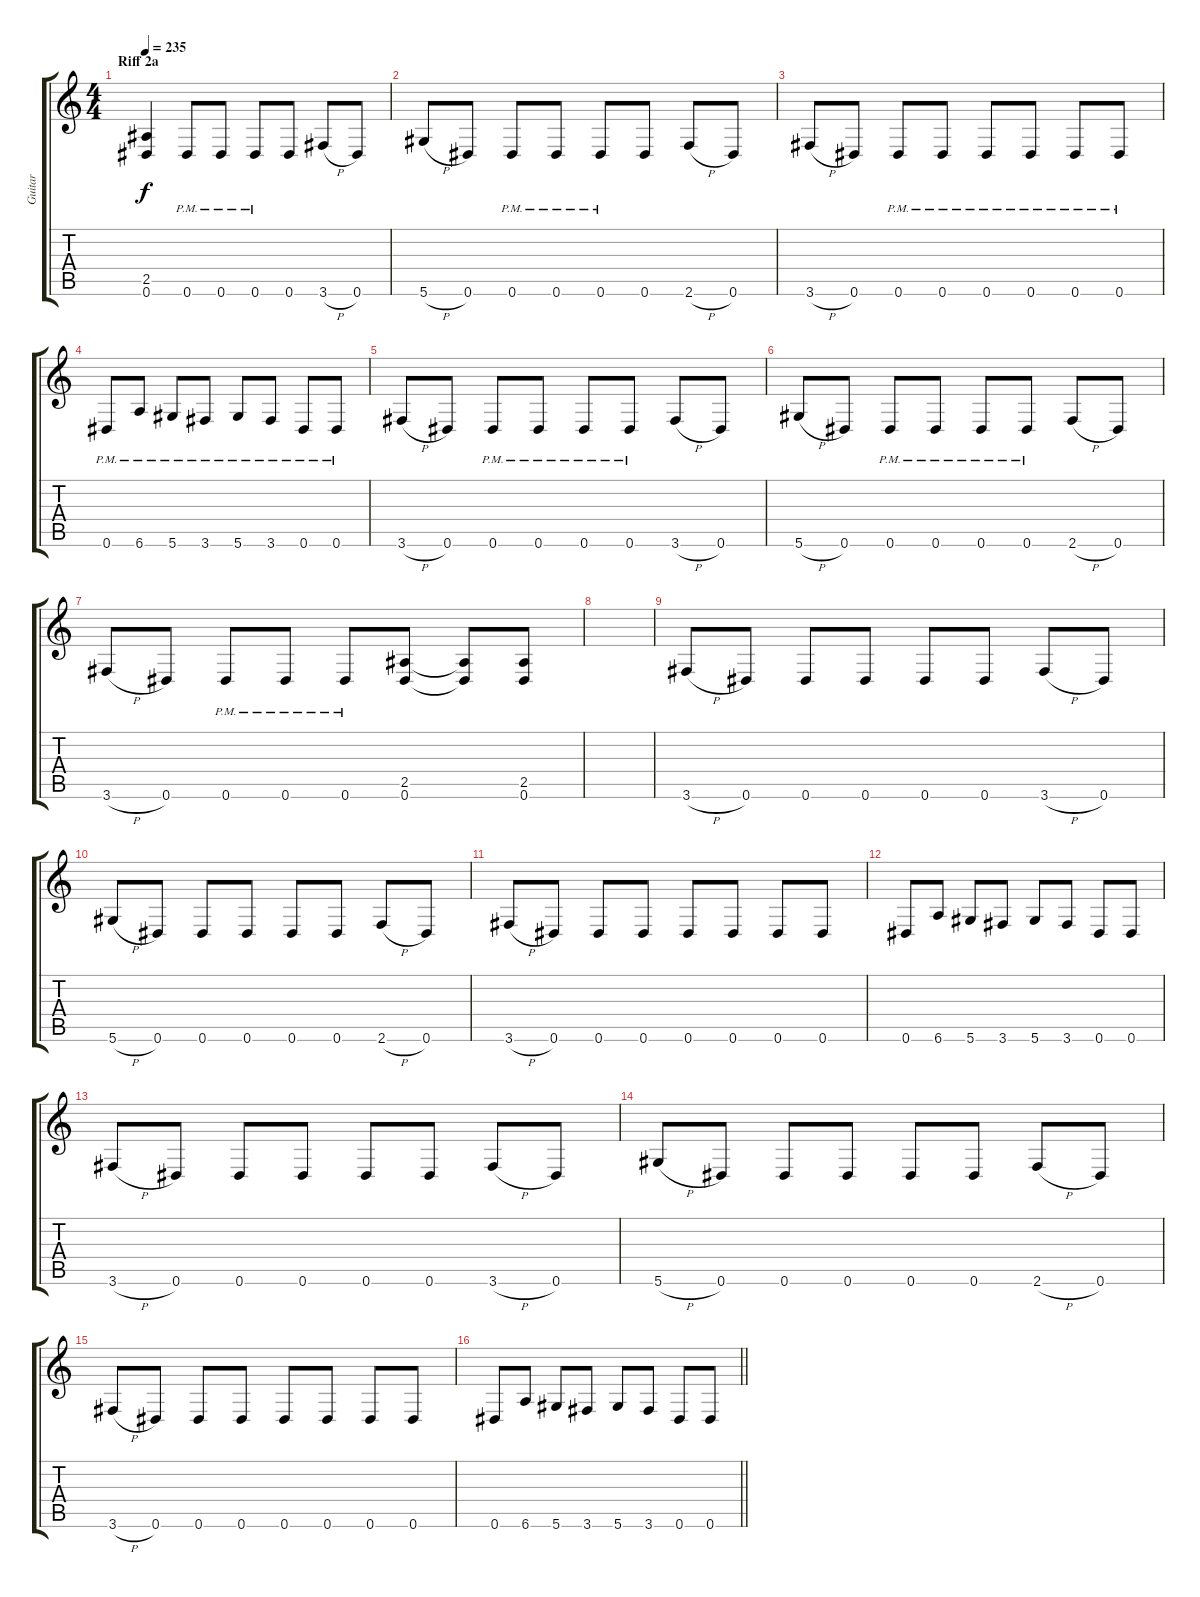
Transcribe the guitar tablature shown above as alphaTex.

\track ("Guitar" "Guitar") {instrument distortionguitar}
\staff {score tabs}
\tuning (Eb4 Bb3 Gb3 Db3 Ab2 Eb2) {hide}
\ts (4 4)
\section ("" "Riff 2a")
\tempo 235
\clef g2
\ks aminor
(2.5 0.6).4{dy f} 0.6{pm}.8{instrument electricguitarclean} 0.6{pm}.8 0.6{pm}.8 0.6.8 3.6{h}.8 0.6.8 |
5.6{h}.8 0.6.8 0.6{pm}.8 0.6{pm}.8 0.6{pm}.8 0.6.8 2.6{h}.8 0.6.8 |
3.6{h}.8 0.6.8 0.6{pm}.8 0.6{pm}.8 0.6{pm}.8 0.6{pm}.8 0.6{pm}.8 0.6{pm}.8 |
0.6{pm}.8 6.6{pm}.8 5.6{pm}.8 3.6{pm}.8 5.6{pm}.8 3.6{pm}.8 0.6{pm}.8 0.6{pm}.8 |
3.6{h}.8 0.6.8 0.6{pm}.8 0.6{pm}.8 0.6{pm}.8 0.6{pm}.8 3.6{h}.8 0.6.8 |
5.6{h}.8 0.6.8 0.6{pm}.8 0.6{pm}.8 0.6{pm}.8 0.6{pm}.8 2.6{h}.8 0.6.8 |
3.6{h}.8 0.6.8 0.6{pm}.8 0.6{pm}.8 0.6{pm}.8 (2.5 0.6).8{instrument distortionguitar} (2.5{t} 0.6{t}).8 (2.5 0.6).8 |
|
3.6{h}.8 0.6.8 0.6.8 0.6.8 0.6.8 0.6.8 3.6{h}.8 0.6.8 |
5.6{h}.8 0.6.8 0.6.8 0.6.8 0.6.8 0.6.8 2.6{h}.8 0.6.8 |
3.6{h}.8 0.6.8 0.6.8 0.6.8 0.6.8 0.6.8 0.6.8 0.6.8 |
0.6.8 6.6.8 5.6.8 3.6.8 5.6.8 3.6.8 0.6.8 0.6.8 |
3.6{h}.8 0.6.8 0.6.8 0.6.8 0.6.8 0.6.8 3.6{h}.8 0.6.8 |
5.6{h}.8 0.6.8 0.6.8 0.6.8 0.6.8 0.6.8 2.6{h}.8 0.6.8 |
3.6{h}.8 0.6.8 0.6.8 0.6.8 0.6.8 0.6.8 0.6.8 0.6.8 |
\barLineRight lightlight
0.6.8 6.6.8 5.6.8 3.6.8 5.6.8 3.6.8 0.6.8 0.6.8
